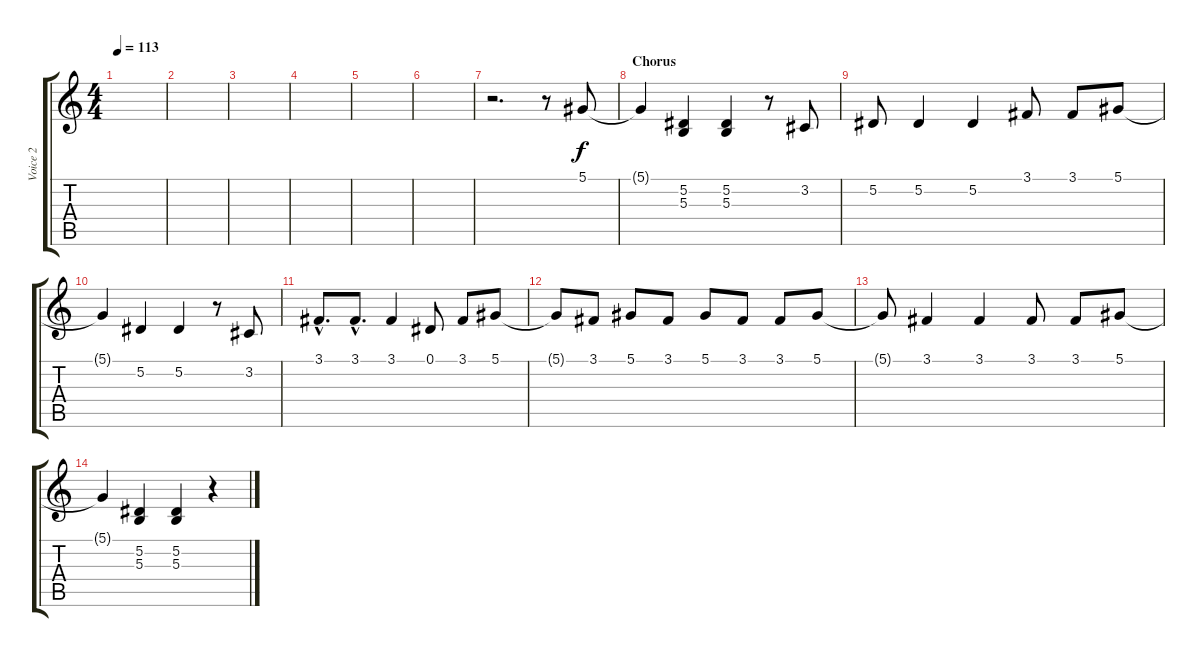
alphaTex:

\track ("Voice 2" "Voice 2") {instrument clarinet}
\staff {score tabs}
\tuning (Eb4 Bb3 Gb3 Db3 Ab2 Eb2) {hide}
\ts (4 4)
\tempo 113
\clef g2
\ks c
|
|
|
|
|
|
r.2{d} r.8 5.1.8 |
\section ("" "Chorus")
5.1{t}.4 (5.2 5.3).4 (5.2 5.3).4 r.8 3.2.8 |
5.2.8 5.2.4 5.2.4 3.1.8 3.1.8 5.1.8 |
5.1{t}.4 5.2.4 5.2.4 r.8 3.2.8 |
3.1{hac}.8{d} 3.1{hac}.8{d} 3.1.4 0.1.8 3.1.8 5.1.8 |
5.1{t}.8 3.1.8 5.1.8 3.1.8 5.1.8 3.1.8 3.1.8 5.1.8 |
5.1{t}.8 3.1.4 3.1.4 3.1.8 3.1.8 5.1.8 |
5.1{t}.4 (5.2 5.3).4 (5.2 5.3).4 r.4
